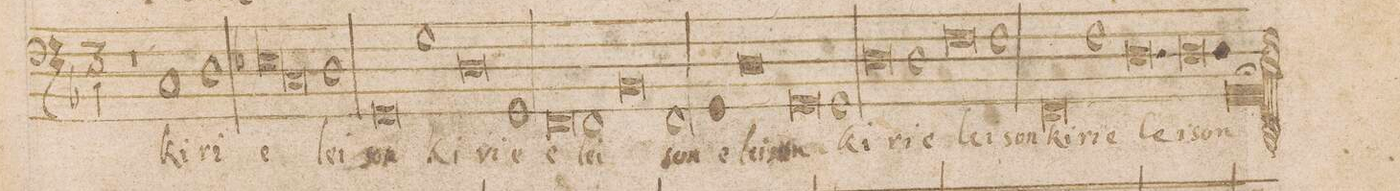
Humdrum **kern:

**kern	**text
*I"BASVS	*
*clefF4	*
*k[b-]	*
*M3/1	*
1r	.
1C	ki-
1D	-ri-
=66	=66
*lig	*
1E-X	-e
1C	.
*Xlig	*
1D	lei-
=67	=67
0GG	-son
1G	ki-
=68	=68
0D	-ri-
1GG	-e
=69	=69
0FF	e-
1FF	-lei-
=70	=70
0BB-	.
1FF	-son
=71	=71
1GG	e-
0D	-lei-
=72	=72
0GG	-son
1GG	ki-
=73	=73
0D	-ri-
1D	-e
=74	=74
0F	lei-
1F	-son
=75	=75
0FF	ki-
1F	-ri-
=76	=76
0.D	-e
=77	=77
0.D	lei-
=78	=78
0GG;	-son
1ryy	.
=79	=79
1%3ryy	.
==	==
*-	*-
